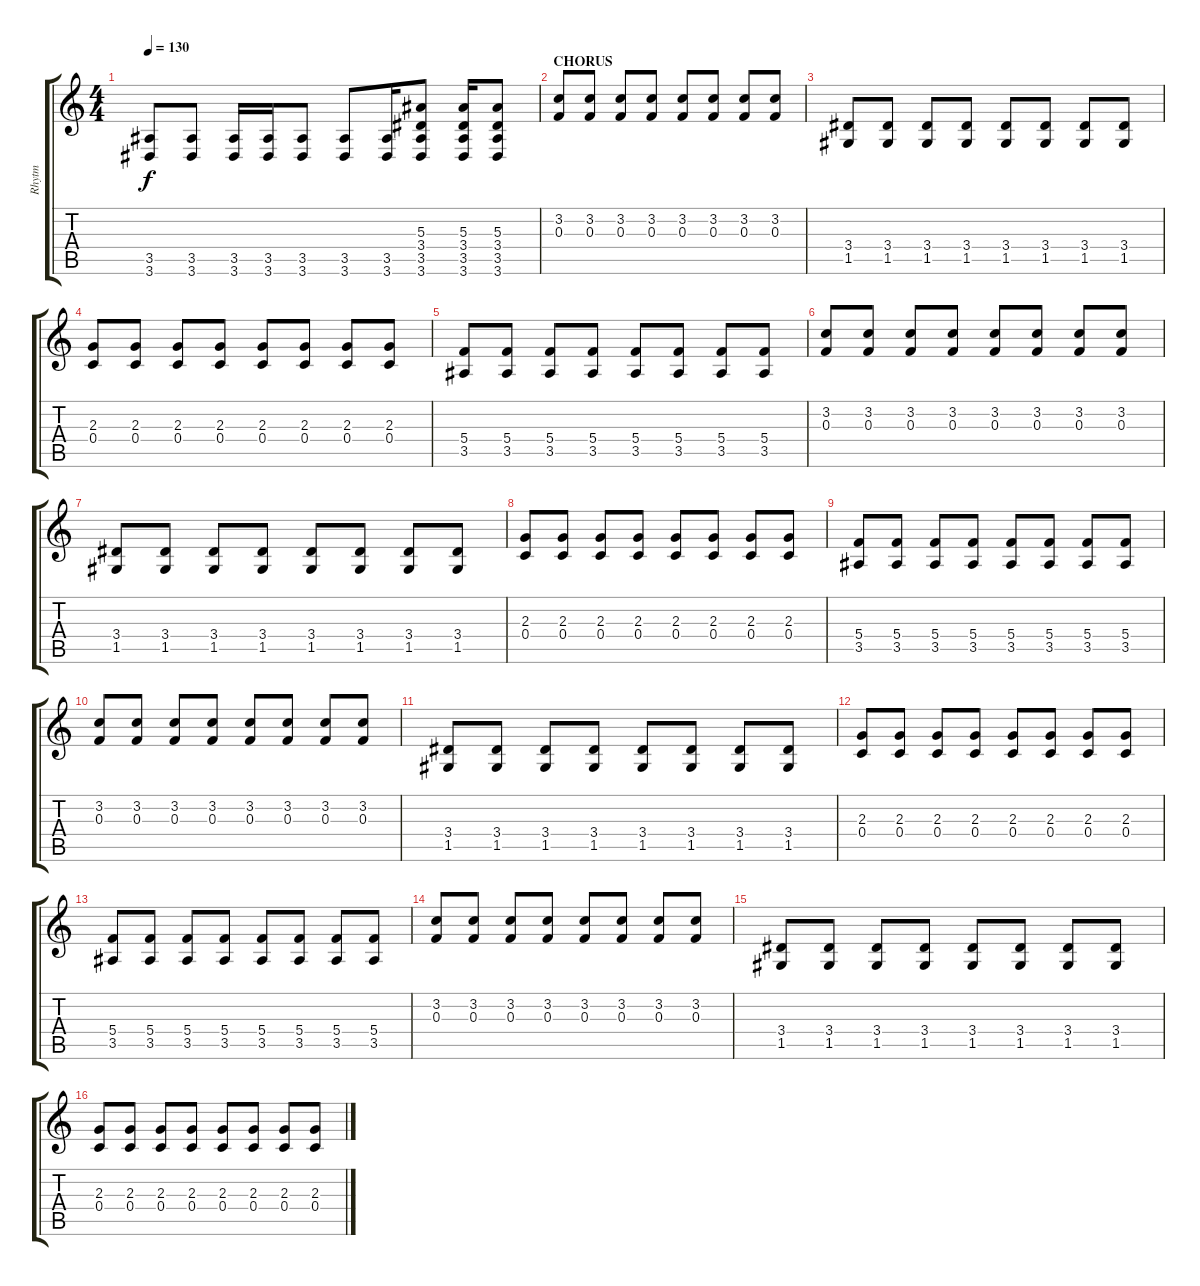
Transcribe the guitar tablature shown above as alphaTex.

\track ("Rhytm" "Rhytm") {instrument distortionguitar}
\staff {score tabs}
\tuning (D4 A3 F3 C3 G2 C2) {hide}
\ts (4 4)
\tempo 130
\clef g2
\ks c
(3.5 3.6).8{dy f} (3.5 3.6).8 (3.5 3.6).16 (3.5 3.6).16 (3.5 3.6).8 (3.5 3.6).8 (3.5 3.6).16 (5.3 3.4 3.5 3.6).8 (5.3 3.4 3.5 3.6).16 (5.3 3.4 3.5 3.6).8 |
\section ("" "CHORUS")
(3.2 0.3).8 (3.2 0.3).8 (3.2 0.3).8 (3.2 0.3).8 (3.2 0.3).8 (3.2 0.3).8 (3.2 0.3).8 (3.2 0.3).8 |
(3.4 1.5).8 (3.4 1.5).8 (3.4 1.5).8 (3.4 1.5).8 (3.4 1.5).8 (3.4 1.5).8 (3.4 1.5).8 (3.4 1.5).8 |
(2.3 0.4).8 (2.3 0.4).8 (2.3 0.4).8 (2.3 0.4).8 (2.3 0.4).8 (2.3 0.4).8 (2.3 0.4).8 (2.3 0.4).8 |
(5.4 3.5).8 (5.4 3.5).8 (5.4 3.5).8 (5.4 3.5).8 (5.4 3.5).8 (5.4 3.5).8 (5.4 3.5).8 (5.4 3.5).8 |
(3.2 0.3).8 (3.2 0.3).8 (3.2 0.3).8 (3.2 0.3).8 (3.2 0.3).8 (3.2 0.3).8 (3.2 0.3).8 (3.2 0.3).8 |
(3.4 1.5).8 (3.4 1.5).8 (3.4 1.5).8 (3.4 1.5).8 (3.4 1.5).8 (3.4 1.5).8 (3.4 1.5).8 (3.4 1.5).8 |
(2.3 0.4).8 (2.3 0.4).8 (2.3 0.4).8 (2.3 0.4).8 (2.3 0.4).8 (2.3 0.4).8 (2.3 0.4).8 (2.3 0.4).8 |
(5.4 3.5).8 (5.4 3.5).8 (5.4 3.5).8 (5.4 3.5).8 (5.4 3.5).8 (5.4 3.5).8 (5.4 3.5).8 (5.4 3.5).8 |
(3.2 0.3).8 (3.2 0.3).8 (3.2 0.3).8 (3.2 0.3).8 (3.2 0.3).8 (3.2 0.3).8 (3.2 0.3).8 (3.2 0.3).8 |
(3.4 1.5).8 (3.4 1.5).8 (3.4 1.5).8 (3.4 1.5).8 (3.4 1.5).8 (3.4 1.5).8 (3.4 1.5).8 (3.4 1.5).8 |
(2.3 0.4).8 (2.3 0.4).8 (2.3 0.4).8 (2.3 0.4).8 (2.3 0.4).8 (2.3 0.4).8 (2.3 0.4).8 (2.3 0.4).8 |
(5.4 3.5).8 (5.4 3.5).8 (5.4 3.5).8 (5.4 3.5).8 (5.4 3.5).8 (5.4 3.5).8 (5.4 3.5).8 (5.4 3.5).8 |
(3.2 0.3).8 (3.2 0.3).8 (3.2 0.3).8 (3.2 0.3).8 (3.2 0.3).8 (3.2 0.3).8 (3.2 0.3).8 (3.2 0.3).8 |
(3.4 1.5).8 (3.4 1.5).8 (3.4 1.5).8 (3.4 1.5).8 (3.4 1.5).8 (3.4 1.5).8 (3.4 1.5).8 (3.4 1.5).8 |
(2.3 0.4).8 (2.3 0.4).8 (2.3 0.4).8 (2.3 0.4).8 (2.3 0.4).8 (2.3 0.4).8 (2.3 0.4).8 (2.3 0.4).8
